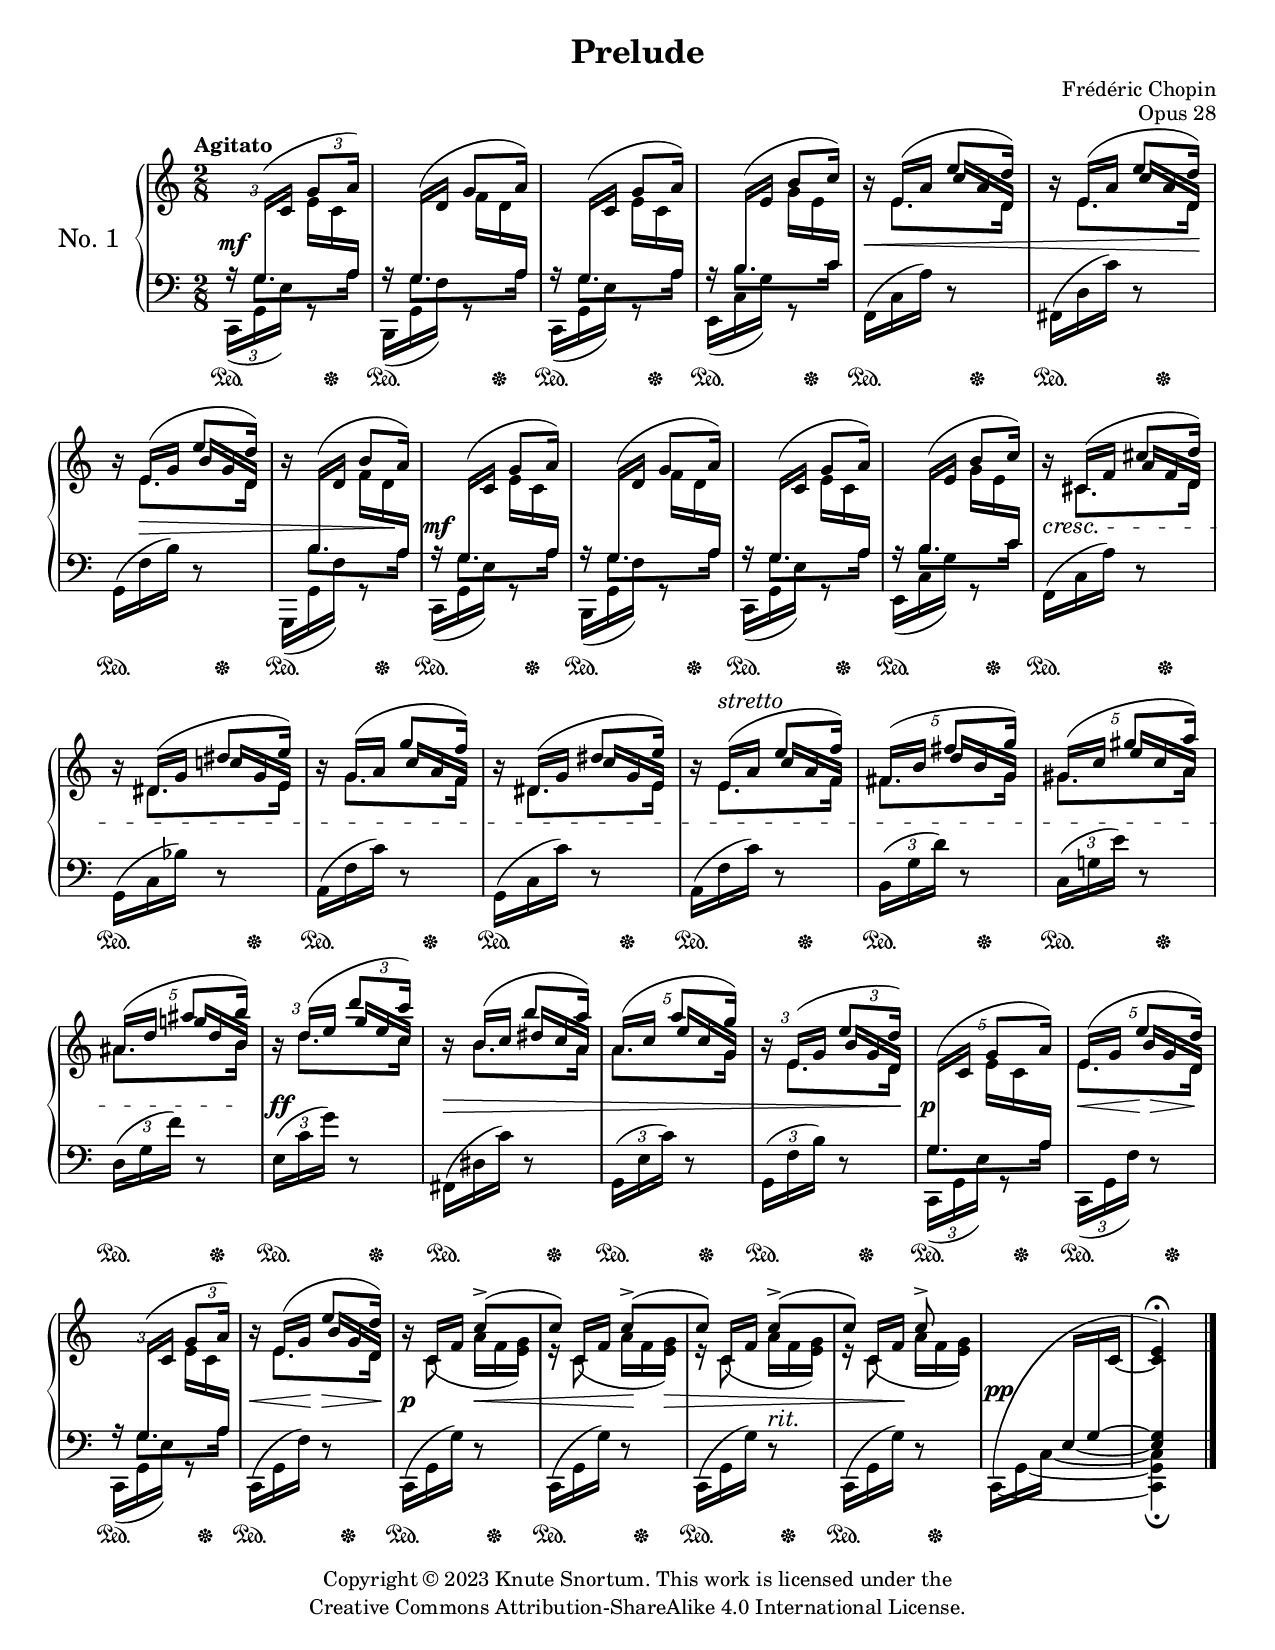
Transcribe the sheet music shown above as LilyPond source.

\version "2.24.0"

\include "includes/header-paper.ily"
%...+....1....+....2....+....3....+....4....+....5....+....6....+....7....+....

\version "2.24.0"
\language "english"

\include "global-variables.ily"

%%% Positions and shapes %%%

beamPositionsB = \once \override Beam.positions = #'(0.5 . 0.5)
beamPositionsC = \tweak Beam.positions #'(2.25 . -0.5) \etc
beamPositionsD = \once \override Beam.positions = #'(0 . -0.5)
beamPositionsE = \tweak Beam.positions #'(1.5 . -0.5) \etc
beamPositionsF = \tweak Beam.positions #'(2.25 . 0) \etc
beamPositionsG = \tweak Beam.positions #'(2.5 . 0.25) \etc
beamPositionsH = \tweak Beam.positions #'(3.25 . 1) \etc
beamPositionsI = \tweak Beam.positions #'(3.75 . 1.5) \etc
beamPositionsJ = \tweak Beam.positions #'(4.25 . 2) \etc
beamPositionsK = \tweak Beam.positions #'(4.5 . 2.25) \etc
beamPositionsL = \tweak Beam.positions #'(4 . 1.75) \etc
beamPositionsM = \tweak Beam.positions #'(4 . 1) \etc
beamPositionsN = \tweak Beam.positions #'(2 . -0.5) \etc
beamPositionsO = \tweak Beam.positions #'(2 . -0.5) \etc
beamPositionsP = \tweak Beam.positions #'(2 . -0.5) \etc
beamPositionsQ = \tweak Beam.positions #'(12 . 13) \etc

hShiftNoteA = \tweak NoteColumn.force-hshift 0 \etc

moveTupletNumberA = 
  \tweak TupletNumber.X-offset 3
  \tweak TupletNumber.Y-offset 11
  \etc
moveTupletNumberB = 
  \tweak TupletNumber.X-offset 6
  \tweak TupletNumber.Y-offset 5 
  \etc
moveTupletNumberC = 
  \tweak TupletNumber.X-offset 6.25
  \tweak TupletNumber.Y-offset 5.25 
  \etc
moveTupletNumberD = 
  \tweak TupletNumber.X-offset 6.5
  \tweak TupletNumber.Y-offset 5.5
  \etc
moveTupletNumberE = \tweak TupletNumber.Y-offset 3.5 \etc
moveTupletNumberF = \tweak TupletNumber.Y-offset 3.75 \etc
moveTupletNumberG = \tweak TupletNumber.Y-offset 4 \etc
moveTupletNumberH = 
  \tweak TupletNumber.X-offset 2.5
  \tweak TupletNumber.Y-offset 4
  \etc
moveTupletNumberI = 
  \tweak TupletNumber.X-offset 6
  \tweak TupletNumber.Y-offset 5
  \etc
moveTupletNumberJ = \tweak TupletNumber.Y-offset 4.5 \etc
moveTupletNumberK = \tweak TupletNumber.Y-offset 3 \etc
moveTupletNumberL = 
  \tweak TupletNumber.X-offset 2.5
  \tweak TupletNumber.Y-offset 3
  \etc
moveTupletNumberM = \tweak TupletNumber.Y-offset 3 \etc
moveTupletNumberN = 
  \tweak TupletNumber.X-offset 6
  \tweak TupletNumber.Y-offset 15
  \etc
moveTupletNumberO = 
  \tweak TupletNumber.X-offset 6
  \tweak TupletNumber.Y-offset 3.5
  \etc
moveTupletNumberP = 
  \tweak TupletNumber.X-offset 3
  \tweak TupletNumber.Y-offset 12
  \etc
  
moveDynamicsA = \tweak DynamicText.X-offset -0.5 \etc
moveDynamicsB = \tweak DynamicText.Y-offset 0.5 \etc

slurShapeA = \shape #'((-2 . 0) (-3.5 . 3) (-10 . 6) (-1.5 . 2)) \etc

slurPositionA = \tweak positions #'(0 . 9) \etc

%%% Music %%%

global = {
  \time 2/8
  \key c \major
  \accidentalStyle piano
}

rightHandUpper = \relative {
  \voiceOne
  \omit TupletBracket
  \moveTupletNumberA \tuplet 3/2 { \staffDown r16 g( \staffUp c }
    \tuplet 3/2 { g'8 a16) } |
  \scaleDurations 2/3 {
    \staffDown r16 g,( \staffUp d' g8 a16) |
    \staffDown r16 g,( \staffUp c g'8 a16) |
    \staffDown r16 b,( \staffUp e b'8 c16) |
    \oneVoice r16 \voiceOne e,( a e'8 d16) |
    \oneVoice r16 \voiceOne e,( a e'8 d16) |
    \oneVoice r16 \voiceOne e,( g e'8 d16) |
    \oneVoice r16 \voiceOne \staffDown b,( \staffUp d b'8 a16) |
      
    \barNumberCheck 9
    \staffDown r16 g,( \staffUp c g'8 a16) |
    \staffDown r16 g,( \staffUp d' g8 a16) |
    \staffDown r16 g,( \staffUp c g'8 a16) |
    \staffDown r16 b,( \staffUp e b'8 c16) |
    \oneVoice r16 \voiceOne cs,( f cs'8 d16) |
    \oneVoice r16 \voiceOne ds,( g ds'8 e16) |
    \oneVoice r16 \voiceOne g,( a g'8 f16) |
    \oneVoice r16 \voiceOne ds,( g ds'8 e16) |
    
    \barNumberCheck 17
    \oneVoice r16 \voiceOne e,( a e'8 f16) |
  }
  \moveTupletNumberB \tuplet 5/4 { fs,16([ b] fs'8 g16) } |
  \moveTupletNumberC \tuplet 5/4 { gs,16([ c] gs'8 a16) } |
  \moveTupletNumberD \tuplet 5/4 { as,16([ d] as'8 b16) } |
  \moveTupletNumberH \tuplet 3/2 { \oneVoice r16 \voiceOne d,-\slurPositionA (
    e } \tuplet 3/2 { d'8 c16) } |
  \scaleDurations 2/3 { \oneVoice r16 \voiceOne b,( c b'8 a16) } |
  \moveTupletNumberI \tuplet 5/4 { a,16([ c] a'8 g16) } |
  \moveTupletNumberL \tuplet 3/2 { \oneVoice r16 \voiceOne e,( g }
    \tuplet 3/2 { e'8 d16) } |
  
  \barNumberCheck 25
  \moveTupletNumberN \tuplet 5/4 { \staffDown g,,16([ \staffUp c] g'8 a16) } |
  \moveTupletNumberO \tuplet 5/4 { e16([ g] e'8 d16) } |
  \moveTupletNumberP \tuplet 3/2 { \staffDown r16 g,,( \staffUp c } 
    \tuplet 3/2 { g'8 a16) } |
  \scaleDurations 2/3 { \oneVoice r16 \voiceOne e( g e'8 d16) } |
  \tag #'layout { 
    s8 c[->^( |
    c8]) c[->^( |
    c8]) c[->^( |
    c8]) c-> |
  }
  \tag #'midi {
    s8 c->~ |
    c8 c->~ |
    c8 c->~ |
    c8 c-> |
  }
  
  \barNumberCheck 33
  s8 \scaleDurations 2/3 { s8 \clearStem c,16_~ | }
  <c e>4\fermata |
  \bar "|."
}

rightHandLower = \relative {
  \voiceTwo
  \override Beam.auto-knee-gap = 0
  \scaleDurations 2/3 { 
    s8. e'16 c \down a |
    s8. \up f'16 d \down a
    s8. \up e'16 c \down a |
    s8. \up g'16 e \down c |
    \voiceThree
    s8. \staffUp \beamPositionsC c'16 a \hShiftNoteA d, |
    s8. \beamPositionsC c'16 a \hShiftNoteA d, |
    s8. \beamPositionsC b'16 g \hShiftNoteA d |
    s8. \stemDown f16 d \down a |
    
    \barNumberCheck 9
    s8. \up e'16 c \down a |
    s8. \up f'16 d \down a |
    s8. \up e'16 c \down a |
    s8. \up g'16 e \down c |
    s8. \staffUp \beamPositionsE a'16 f \hShiftNoteA d |
    s8. \beamPositionsF c'16 g \hShiftNoteA e |
    s8. \beamPositionsG c'16 a \hShiftNoteA f |
    s8. \beamPositionsF c'16 g \hShiftNoteA e |
    
    \barNumberCheck 17
    s8. \beamPositionsG c'16 a \hShiftNoteA f |
  }
  \scaleDurations 4/5 {
    s8 \beamPositionsH d'16 b \hShiftNoteA g |
    s8 \beamPositionsI e'16 c \hShiftNoteA a |
    s8 \beamPositionsJ g'16 d \hShiftNoteA b |
  }
  \scaleDurations 2/3 {
    s8. \beamPositionsK g'16 e \hShiftNoteA c |
    s8. \beamPositionsL ds16 c \hShiftNoteA a |
  }
  \scaleDurations 4/5 {
    s8 \beamPositionsM e'16 c \hShiftNoteA g |
  }
  \scaleDurations 2/3 {
    s8. \beamPositionsN b16 g \hShiftNoteA d |
  }
  
  \barNumberCheck 25
  \scaleDurations 4/5 {
    s8 \stemDown e16 c \down a |
    s8 \staffUp \beamPositionsO b'16 g \hShiftNoteA d |
  }
  \scaleDurations 2/3 {
    s8. \stemDown e16 c \down a |
    s8. \staffUp \beamPositionsP b'16 g \hShiftNoteA d |
    \oneVoice r16 \voiceOne c_( f \voiceTwo a f <e g>) |
    \repeat unfold 3 { r16 \voiceOne c_( f \voiceTwo a f <e g>) | }
    
    \barNumberCheck 33
    \set tieWaitForNote = ##t
    s8. \voiceOne \staffDown \beamPositionsQ e,16~ g~ \staffUp c |  
  }
  \staffDown \crossStaff { <e, g>4 }
}

rightHand = <<
  \clef treble
  \global
  \mergeDifferentlyDottedOn
  \set Score.tempoHideNote = ##t 
  \tempo "Agitato" 8 = 120
  \new Voice \rightHandUpper
  \new Voice \rightHandLower
>>

leftHandUpper = \relative {
  \voiceFour
  \scaleDurations 2/3 {
    s16 g8.*4/3[ a16] |
    s16 g8.*4/3[ a16] |
    s16 g8.*4/3[ a16] |
    s16 \beamPositionsB b8.*4/3[ c16] |
    s16 \staffUp e8.*4/3[ d16] |
    s16 e8.*4/3[ d16] |
    s16 e8.*4/3[ d16] |
    s16 \staffDown \beamPositionsD \hShiftNoteA b8.*4/3[ a16] |
    
    \barNumberCheck 9
    s16 \hShiftNoteA g8.*4/3[ a16] |
    s16 \hShiftNoteA g8.*4/3[ a16] |
    s16 \hShiftNoteA g8.*4/3[ a16] |
    s16 \beamPositionsB \hShiftNoteA b8.*4/3[ c16] |
    s16 \staffUp cs8.*4/3[ d16] |
    s16 ds8.*4/3[ e16] |
    s16 g8.*4/3[ f16] |
    s16 ds8.*4/3[ e16] |
    
    \barNumberCheck 17
    s16 e8.*4/3[^\stretto f16] |
  }
  \scaleDurations 4/5 {
    fs8.*4/3[ g16] |
    gs8.*4/3[ a16] |
    as8.*4/3[ b16] |
  }
  \scaleDurations 2/3 {
    s16 d8.*4/3[ c16] |
    s16 b8.*4/3[ a16] |
  }
  \scaleDurations 4/5 {
    a8.*4/3[ g16] |
  }
  \scaleDurations 2/3 {
    s16 e8.*4/3[ d16] |
  }
  
  \barNumberCheck 25
  \scaleDurations 4/5 {
    \staffDown \hShiftNoteA g,8.*4/3[ a16] |
    \staffUp e'8.*4/3[ d16] |
  }
  \scaleDurations 2/3 {
    s16 \staffDown \hShiftNoteA g,8.*4/3[ a16] |
    s16 \staffUp e'8.*4/3[ d16] |
    \repeat unfold 4 { s16 c8 s8. | }
  }
    
  \barNumberCheck 33
  \hideNotes
  \voiceThree
  \staffDown c,,8-\slurShapeA ^( s8 |
  \staffUp e''4) |
}

leftHandLower = \relative {
  \voiceFour
  \tuplet 3/2 { c,16( g' e') } r8 |
  \scaleDurations 2/3 { b,16( g' f') } r8 |
  \scaleDurations 2/3 { c,16( g' e') } r8 |
  \scaleDurations 2/3 { e,16( c' g') } r8 |
  \scaleDurations 2/3 { f,16^( c' a') } \oneVoice r8 |
  \voiceFour \scaleDurations 2/3 { fs,16^( d' c') } \oneVoice r8 |
  \voiceFour \scaleDurations 2/3 { g,16^( f' b) } \oneVoice r8 |
  \voiceFour \scaleDurations 2/3 { g,,16( g' f') } r8 |
  
  \barNumberCheck 9
  \scaleDurations 2/3 { c,16( g' e') } r8 |
  \scaleDurations 2/3 { b,16( g' f') } r8 |
  \scaleDurations 2/3 { c,16( g' e') } r8 |
  \scaleDurations 2/3 { e,16( c' g') } r8 |
  \scaleDurations 2/3 { f,16^( c' a') } \oneVoice r8 |
  \scaleDurations 2/3 { g,16^( c bf') } r8 |
  \scaleDurations 2/3 { a,16^( f' c') } r8 |
  \scaleDurations 2/3 { g,16^( c c') } r8 |
  
  \barNumberCheck 17
  \scaleDurations 2/3 { a,16^( f' c') } r8 |
  \tupletUp \moveTupletNumberE \tuplet 3/2 { b,16^( g' d') } r8 |
  \tupletUp \moveTupletNumberF \tuplet 3/2 { c,16^( g' e') } r8 |
  \tupletUp \moveTupletNumberG \tuplet 3/2 { d,16^( g f') } r8 |
  \tupletUp \moveTupletNumberJ \tuplet 3/2 { e,16^( c' g') } r8 |
  \voiceFour \scaleDurations 2/3 { fs,,16^( ds' c') } \oneVoice r8 |
  \voiceFour \tupletUp \moveTupletNumberK \tuplet 3/2 { g,16^( e' c') } 
    \oneVoice r8 |
  \voiceFour \tupletUp \moveTupletNumberM \tuplet 3/2 { g,16^( f' b) } 
    \oneVoice r8 |
  
  \barNumberCheck 25
  \voiceFour \tuplet 3/2 { c,,16( g' e') } r8 |
  \tuplet 3/2 { c,16( g' f') } \oneVoice r8 |
  \voiceFour \scaleDurations 2/3 { c,16( g' e') } r8 |
  \scaleDurations 2/3 { c,16^( g' f') } \oneVoice r8 |
  \repeat unfold 2 {
    \voiceFour \scaleDurations 2/3 { c,16^( g' g') } \oneVoice r8 |
  }
  \voiceFour \scaleDurations 2/3 { c,,16^( g' g') } \oneVoice r8^\rit |
  \voiceFour \scaleDurations 2/3 { c,,16^( g' g') } \oneVoice r8 |
  
  \barNumberCheck 33
  \set tieWaitForNote = ##t
  \scaleDurations 2/3 {
    \voiceFour c,,16~ g'~ c~ s8. |
  }
  <c, g' c>4\fermata |
}

leftHand = <<
  \clef bass
  \global
  \mergeDifferentlyDottedOn
  \new Voice \leftHandUpper
  \new Voice \leftHandLower
>>

dynamics = {
  \override TextScript.Y-offset = -0.5
  s4\mf |
  s4 * 3 |
  s4\< |
  s8 \scaleDurations 2/3 { s8 s16\! }
  \scaleDurations 2/3 {
    s16 s8\> s8. |
    s8. s16 s8\! |
  }
  
  \barNumberCheck 9
  s4\mf |
  s4 * 3 |
  s4\cresc |
  s4 * 3 |
  
  \barNumberCheck 17
  s4 * 3 |
  s8 \scaleDurations 2/3 { s8 s16\! } |
  s4\ff |
  s4\> |
  s4 |
  s8 \scaleDurations 2/3 { s8 s16\! } |
  
  \barNumberCheck 25
  s8-\moveDynamicsA \p s |
  \scaleDurations 2/3 { s8\< s16\! s8\> s16\! } |
  s4 |
  \scaleDurations 2/3 { s8\< s16\! s8\> s16\! } |
  s8\p s\< |
  s8 \scaleDurations 2/3 { s16\! s s\> } |
  s4 |
  \scaleDurations 2/3 { s8 s16\! } s8 |
  s4-\moveDynamicsB \pp |
  s4 |
}

pedal = {
  \scaleDurations 2/3 {
    \repeat unfold 3 { s8.\sustainOn s16 s\sustainOff s } |
    s8.\sustainOn s16 s\sustainOff s |
    s8.\sustainOn s16 s\sustainOff s |
    s8.\sustainOn s16 s\sustainOff s |
    s8.\sustainOn s16 s\sustainOff s |
    s8.\sustainOn s16 s\sustainOff s |
    
    \barNumberCheck 9
    s8.\sustainOn s16 s\sustainOff s |
    s8.\sustainOn s16 s\sustainOff s |
    s8.\sustainOn s16 s\sustainOff s |
    s8.\sustainOn s16 s\sustainOff s |
    \repeat unfold 4 { s8.\sustainOn s16 s\sustainOff s } |
    
    \barNumberCheck 17
    \repeat unfold 2 { s8.\sustainOn s16 s\sustainOff s } |
    s8.\sustainOn s16 s\sustainOff s |
    s8.\sustainOn s16 s\sustainOff s |
    s8.\sustainOn s16 s\sustainOff s |
    \repeat unfold 3 { s8.\sustainOn s16 s\sustainOff s } |
    
    \barNumberCheck 25
    s8.\sustainOn s16 s\sustainOff s |
    \repeat unfold 2 { s8.\sustainOn s16 s\sustainOff s } |
    \repeat unfold 5 { s8.\sustainOn s16 s\sustainOff s } |
  }
}

preludeOneMusic = \score { 
  \keepWithTag #'layout
  \new PianoStaff \with { 
    instrumentName = \markup \huge "No. 1"
  } <<
    \new Staff = "upper" \rightHand
    \new Dynamics \dynamics
    \new Staff = "lower" \leftHand
    \new Dynamics \pedal
  >>
  \layout {}
}

preludeOneMidi = \book {
  \bookOutputName "prelude-op28-no1"
  \score { 
    \keepWithTag #'midi
    <<
      \new Staff = "upper" << \rightHand \dynamics \pedal >>
      \new Staff = "lower" << \leftHand \dynamics \pedal >>
    >>
    \midi {}
  }
}


\header {
  title = "Prelude"
  opus = "Opus 28"
  composer = "Frédéric Chopin"
}

\paper {
  system-system-spacing.padding = 2
}

\preludeOneMusic
\preludeOneMidi
